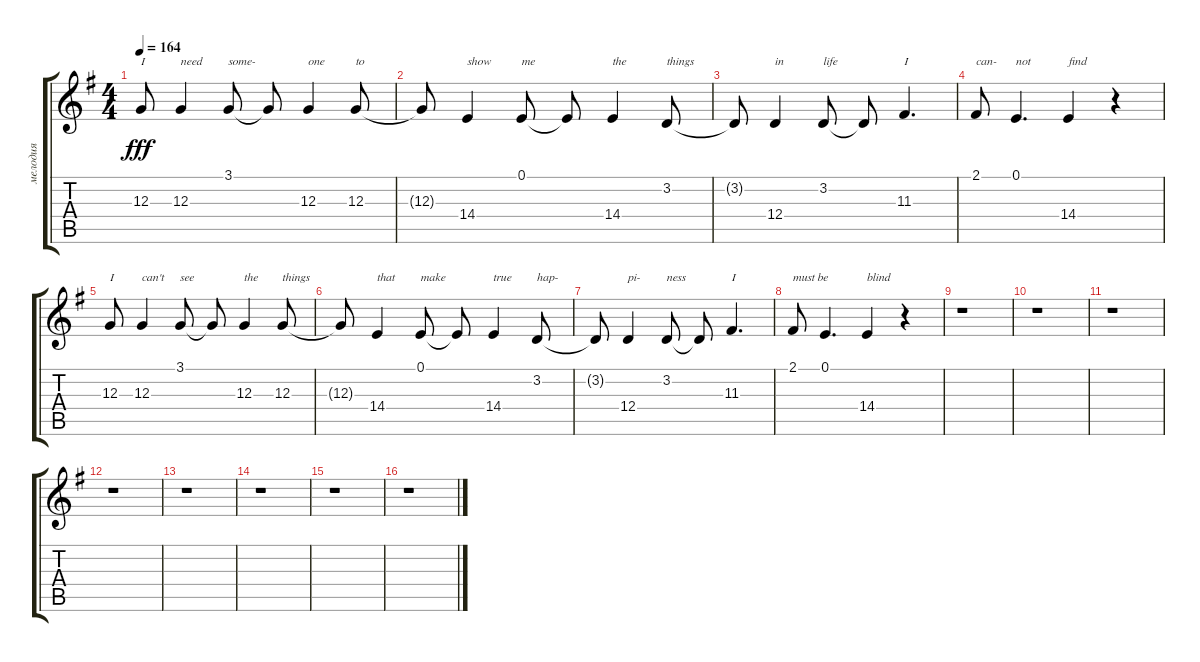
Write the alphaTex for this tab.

\track ("мелодия" "мелодия") {instrument accordion}
\staff {score tabs}
\tuning (E4 B3 G3 D3 A2 E2) {hide}
\ts (4 4)
\tempo 164
\clef g2
\ks eminor
12.3.8{txt "I" dy fff} 12.3.4{txt "need"} 3.1.8{txt "some-"} 3.1{t}.8 12.3.4{txt "one"} 12.3.8{txt "to"} |
12.3{t}.8 14.4.4{txt "show"} 0.1.8{txt "me"} 0.1{t}.8 14.4.4{txt "the"} 3.2.8{txt "things"} |
3.2{t}.8 12.4.4{txt "in"} 3.2.8{txt "life"} 3.2{t}.8 11.3.4{d txt "I"} |
2.1.8{txt "can-"} 0.1.4{d txt "not"} 14.4.4{txt "find"} r.4 |
12.3.8{txt "I"} 12.3.4{txt "can't"} 3.1.8{txt "see"} 3.1{t}.8 12.3.4{txt "the"} 12.3.8{txt "things"} |
12.3{t}.8 14.4.4{txt "that"} 0.1.8{txt "make"} 0.1{t}.8 14.4.4{txt "true"} 3.2.8{txt "hap-"} |
3.2{t}.8 12.4.4{txt "pi-"} 3.2.8{txt "ness"} 3.2{t}.8 11.3.4{d txt "I"} |
2.1.8{txt "must be"} 0.1.4{d} 14.4.4{txt "blind"} r.4 |
r.1 |
r.1 |
r.1 |
r.1 |
r.1 |
r.1 |
r.1 |
r.1
